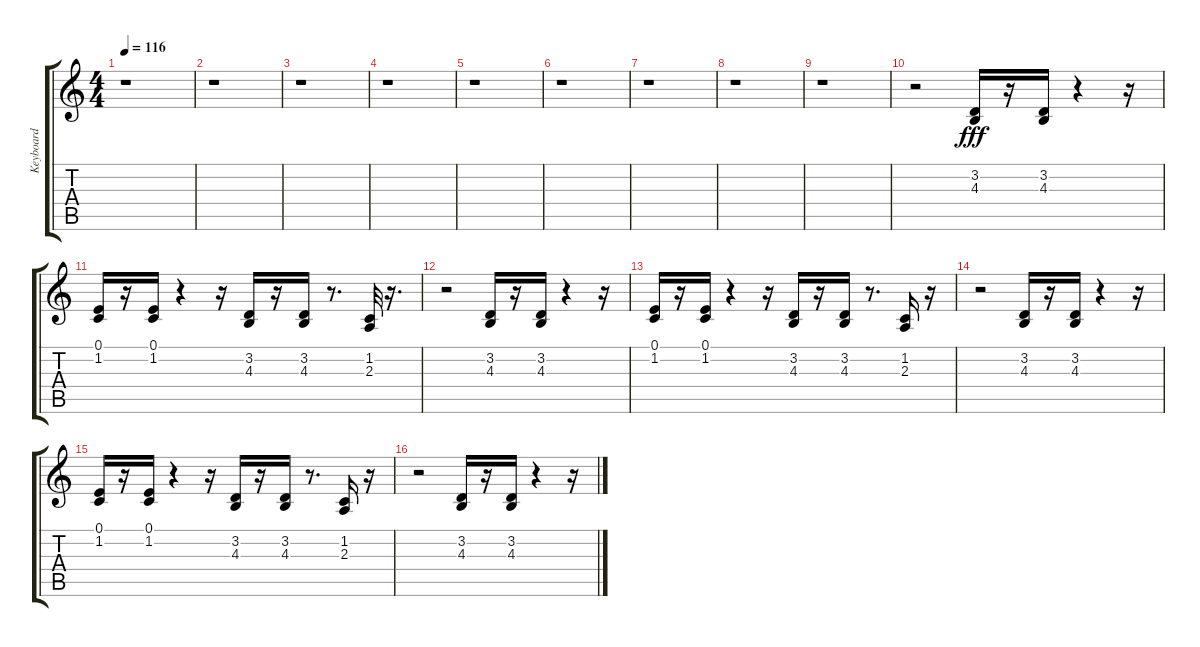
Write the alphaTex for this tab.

\track ("Keyboard            " "Keyboard  ") {instrument synthbrass2}
\staff {score tabs}
\tuning (E4 B3 G3 D3 A2 E2) {hide}
\ts (4 4)
\tempo 116
\clef g2
\ks c
r.1{dy fff} |
r.1 |
r.1 |
r.1 |
r.1 |
r.1 |
r.1 |
r.1 |
r.1 |
r.2 (3.2 4.3).16 r.16 (3.2 4.3).16 r.4 r.16 |
(0.1 1.2).16 r.16 (0.1 1.2).16 r.4 r.16 (3.2 4.3).16 r.16 (3.2 4.3).16 r.8{d} (1.2 2.3).32 r.16{d} |
r.2 (3.2 4.3).16 r.16 (3.2 4.3).16 r.4 r.16 |
(0.1 1.2).16 r.16 (0.1 1.2).16 r.4 r.16 (3.2 4.3).16 r.16 (3.2 4.3).16 r.8{d} (1.2 2.3).16 r.16 |
r.2 (3.2 4.3).16 r.16 (3.2 4.3).16 r.4 r.16 |
(0.1 1.2).16 r.16 (0.1 1.2).16 r.4 r.16 (3.2 4.3).16 r.16 (3.2 4.3).16 r.8{d} (1.2 2.3).16 r.16 |
r.2 (3.2 4.3).16 r.16 (3.2 4.3).16 r.4 r.16
